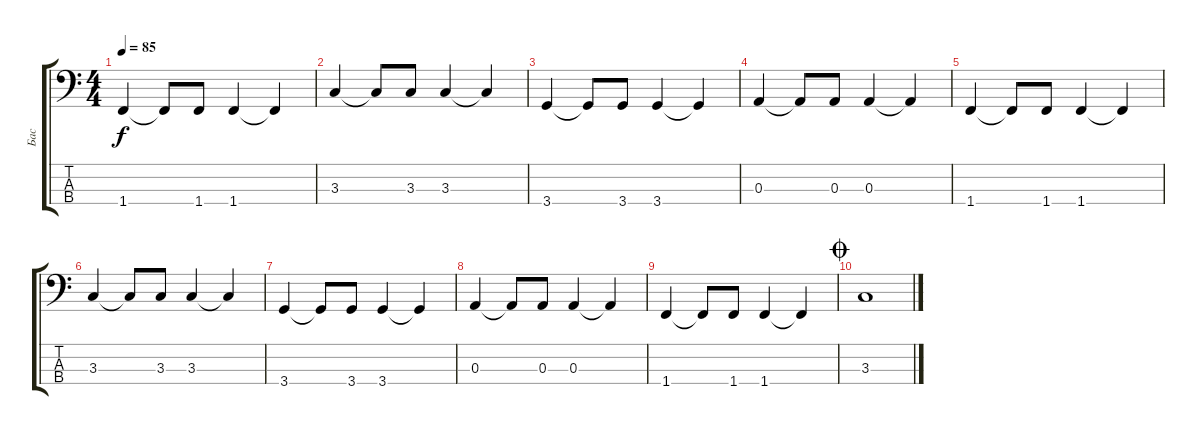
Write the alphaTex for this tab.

\track ("Бас" "Бас") {instrument electricbassfinger}
\staff {score tabs}
\tuning (G2 D2 A1 E1) {hide}
\ts (4 4)
\tempo 85
\clef f4
\ks c
1.4.4{dy f} 1.4{t}.8 1.4.8 1.4.4 1.4{t}.4 |
3.3.4 3.3{t}.8 3.3.8 3.3.4 3.3{t}.4 |
3.4.4 3.4{t}.8 3.4.8 3.4.4 3.4{t}.4 |
0.3.4 0.3{t}.8 0.3.8 0.3.4 0.3{t}.4 |
1.4.4 1.4{t}.8 1.4.8 1.4.4 1.4{t}.4 |
3.3.4 3.3{t}.8 3.3.8 3.3.4 3.3{t}.4 |
3.4.4 3.4{t}.8 3.4.8 3.4.4 3.4{t}.4 |
0.3.4 0.3{t}.8 0.3.8 0.3.4 0.3{t}.4 |
1.4.4 1.4{t}.8 1.4.8 1.4.4 1.4{t}.4 |
\jump coda
3.3.1
